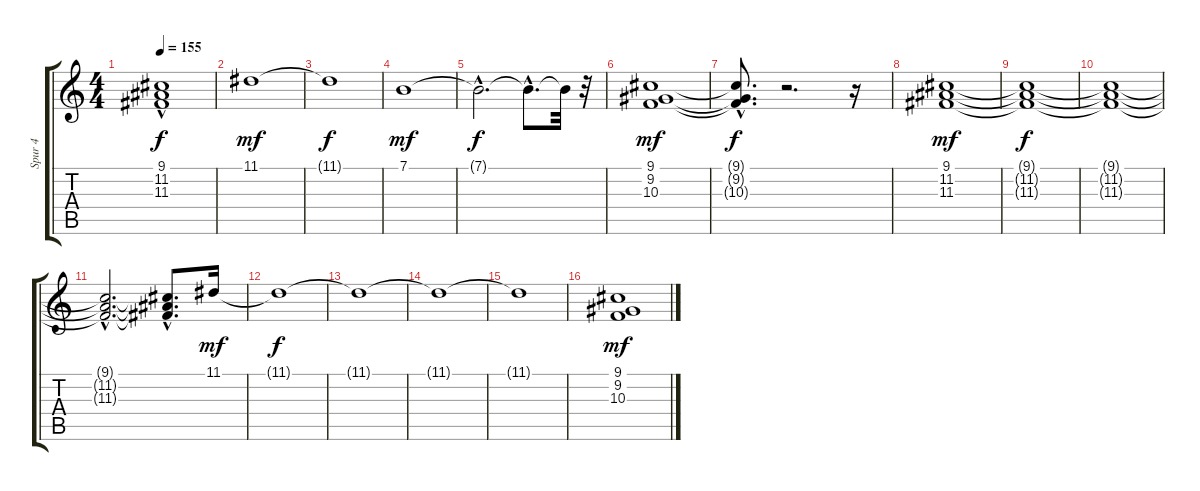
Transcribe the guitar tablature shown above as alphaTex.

\track ("Spur 4" "Spur 4") {instrument churchorgan}
\staff {score tabs}
\tuning (E4 B3 G3 D3 A2 E2) {hide}
\ts (4 4)
\tempo 155
\clef g2
\ks c
(9.1{hac t} 11.2{t} 11.3{t}).1{dy f} |
11.1.1{dy mf} |
11.1{t}.1{dy f} |
7.1.1{dy mf} |
7.1{hac t}.2{d dy f} 7.1{hac t}.8{d} 7.1{t}.32 r.32 |
(9.1 9.2 10.3).1{dy mf} |
(9.1{hac t} 9.2{hac t} 10.3{hac t}).8{d dy f} r.2{d} r.16 |
(9.1 11.2 11.3).1{dy mf} |
(9.1{t} 11.2{t} 11.3{t}).1{dy f} |
(9.1{t} 11.2{t} 11.3{t}).1 |
(9.1{hac t} 11.2{hac t} 11.3{hac t}).2{d} (9.1{hac t} 11.2{t} 11.3{t}).8{d} 11.1.16{dy mf} |
11.1{t}.1{dy f} |
11.1{t}.1 |
11.1{t}.1 |
11.1{t}.1 |
(9.1 9.2 10.3).1{dy mf}
